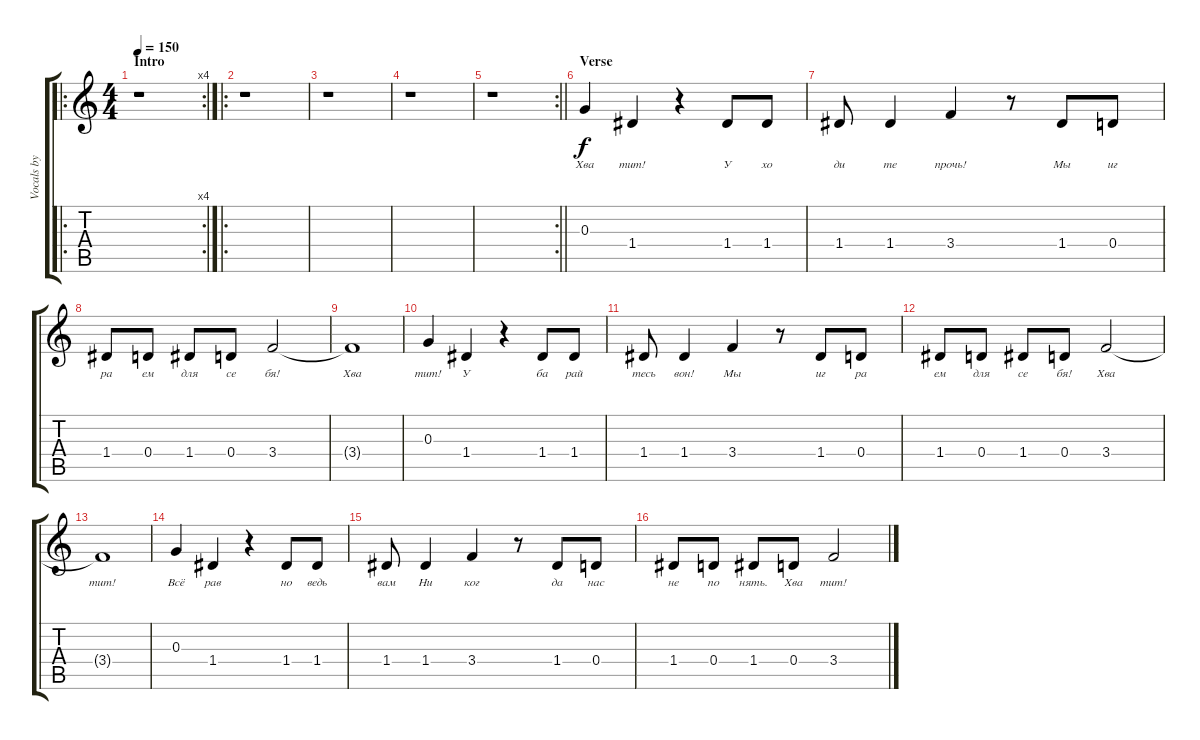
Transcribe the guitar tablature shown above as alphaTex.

\track ("Vocals by Letov" "Vocals by ") {instrument contrabass}
\staff {score tabs}
\tuning (E4 B3 G3 D3 A2 E2) {hide}
\ro
\rc 4
\ts (4 4)
\section ("" "Intro")
\tempo 150
\clef g2
\ks c
r.1{dy f instrument contrabass} |
\ro
r.1 |
r.1 |
r.1 |
\rc 2
\barLineRight lightlight
r.1 |
\section ("" "Verse")
0.3.4{lyrics (0 "Хва") lyrics (1 "") lyrics (2 "") lyrics (3 "") lyrics (4 "")} 1.4.4{lyrics (0 "тит!") lyrics (1 "") lyrics (2 "") lyrics (3 "") lyrics (4 "")} r.4 1.4.8{lyrics (0 "У") lyrics (1 "") lyrics (2 "") lyrics (3 "") lyrics (4 "")} 1.4.8{lyrics (0 "хо") lyrics (1 "") lyrics (2 "") lyrics (3 "") lyrics (4 "")} |
1.4.8{lyrics (0 "ди") lyrics (1 "") lyrics (2 "") lyrics (3 "") lyrics (4 "")} 1.4.4{lyrics (0 "те") lyrics (1 "") lyrics (2 "") lyrics (3 "") lyrics (4 "")} 3.4.4{lyrics (0 "прочь!") lyrics (1 "") lyrics (2 "") lyrics (3 "") lyrics (4 "")} r.8 1.4.8{lyrics (0 "Мы") lyrics (1 "") lyrics (2 "") lyrics (3 "") lyrics (4 "")} 0.4.8{lyrics (0 "иг") lyrics (1 "") lyrics (2 "") lyrics (3 "") lyrics (4 "")} |
1.4.8{lyrics (0 "ра") lyrics (1 "") lyrics (2 "") lyrics (3 "") lyrics (4 "")} 0.4.8{lyrics (0 "ем") lyrics (1 "") lyrics (2 "") lyrics (3 "") lyrics (4 "")} 1.4.8{lyrics (0 "для") lyrics (1 "") lyrics (2 "") lyrics (3 "") lyrics (4 "")} 0.4.8{lyrics (0 "се") lyrics (1 "") lyrics (2 "") lyrics (3 "") lyrics (4 "")} 3.4.2{lyrics (0 "бя!") lyrics (1 "") lyrics (2 "") lyrics (3 "") lyrics (4 "")} |
3.4{t}.1{lyrics (0 "Хва") lyrics (1 "") lyrics (2 "") lyrics (3 "") lyrics (4 "")} |
0.3.4{lyrics (0 "тит!") lyrics (1 "") lyrics (2 "") lyrics (3 "") lyrics (4 "")} 1.4.4{lyrics (0 "У") lyrics (1 "") lyrics (2 "") lyrics (3 "") lyrics (4 "")} r.4 1.4.8{lyrics (0 "ба") lyrics (1 "") lyrics (2 "") lyrics (3 "") lyrics (4 "")} 1.4.8{lyrics (0 "рай") lyrics (1 "") lyrics (2 "") lyrics (3 "") lyrics (4 "")} |
1.4.8{lyrics (0 "тесь") lyrics (1 "") lyrics (2 "") lyrics (3 "") lyrics (4 "")} 1.4.4{lyrics (0 "вон!") lyrics (1 "") lyrics (2 "") lyrics (3 "") lyrics (4 "")} 3.4.4{lyrics (0 "Мы") lyrics (1 "") lyrics (2 "") lyrics (3 "") lyrics (4 "")} r.8 1.4.8{lyrics (0 "иг") lyrics (1 "") lyrics (2 "") lyrics (3 "") lyrics (4 "")} 0.4.8{lyrics (0 "ра") lyrics (1 "") lyrics (2 "") lyrics (3 "") lyrics (4 "")} |
1.4.8{lyrics (0 "ем") lyrics (1 "") lyrics (2 "") lyrics (3 "") lyrics (4 "")} 0.4.8{lyrics (0 "для") lyrics (1 "") lyrics (2 "") lyrics (3 "") lyrics (4 "")} 1.4.8{lyrics (0 "се") lyrics (1 "") lyrics (2 "") lyrics (3 "") lyrics (4 "")} 0.4.8{lyrics (0 "бя!") lyrics (1 "") lyrics (2 "") lyrics (3 "") lyrics (4 "")} 3.4.2{lyrics (0 "Хва") lyrics (1 "") lyrics (2 "") lyrics (3 "") lyrics (4 "")} |
3.4{t}.1{lyrics (0 "тит!") lyrics (1 "") lyrics (2 "") lyrics (3 "") lyrics (4 "")} |
0.3.4{lyrics (0 "Всё") lyrics (1 "") lyrics (2 "") lyrics (3 "") lyrics (4 "")} 1.4.4{lyrics (0 "рав") lyrics (1 "") lyrics (2 "") lyrics (3 "") lyrics (4 "")} r.4 1.4.8{lyrics (0 "но") lyrics (1 "") lyrics (2 "") lyrics (3 "") lyrics (4 "")} 1.4.8{lyrics (0 "ведь") lyrics (1 "") lyrics (2 "") lyrics (3 "") lyrics (4 "")} |
1.4.8{lyrics (0 "вам") lyrics (1 "") lyrics (2 "") lyrics (3 "") lyrics (4 "")} 1.4.4{lyrics (0 "Ни") lyrics (1 "") lyrics (2 "") lyrics (3 "") lyrics (4 "")} 3.4.4{lyrics (0 "ког") lyrics (1 "") lyrics (2 "") lyrics (3 "") lyrics (4 "")} r.8 1.4.8{lyrics (0 "да") lyrics (1 "") lyrics (2 "") lyrics (3 "") lyrics (4 "")} 0.4.8{lyrics (0 "нас") lyrics (1 "") lyrics (2 "") lyrics (3 "") lyrics (4 "")} |
1.4.8{lyrics (0 "не") lyrics (1 "") lyrics (2 "") lyrics (3 "") lyrics (4 "")} 0.4.8{lyrics (0 "по") lyrics (1 "") lyrics (2 "") lyrics (3 "") lyrics (4 "")} 1.4.8{lyrics (0 "нять.") lyrics (1 "") lyrics (2 "") lyrics (3 "") lyrics (4 "")} 0.4.8{lyrics (0 "Хва") lyrics (1 "") lyrics (2 "") lyrics (3 "") lyrics (4 "")} 3.4.2{lyrics (0 "тит!") lyrics (1 "") lyrics (2 "") lyrics (3 "") lyrics (4 "")}
